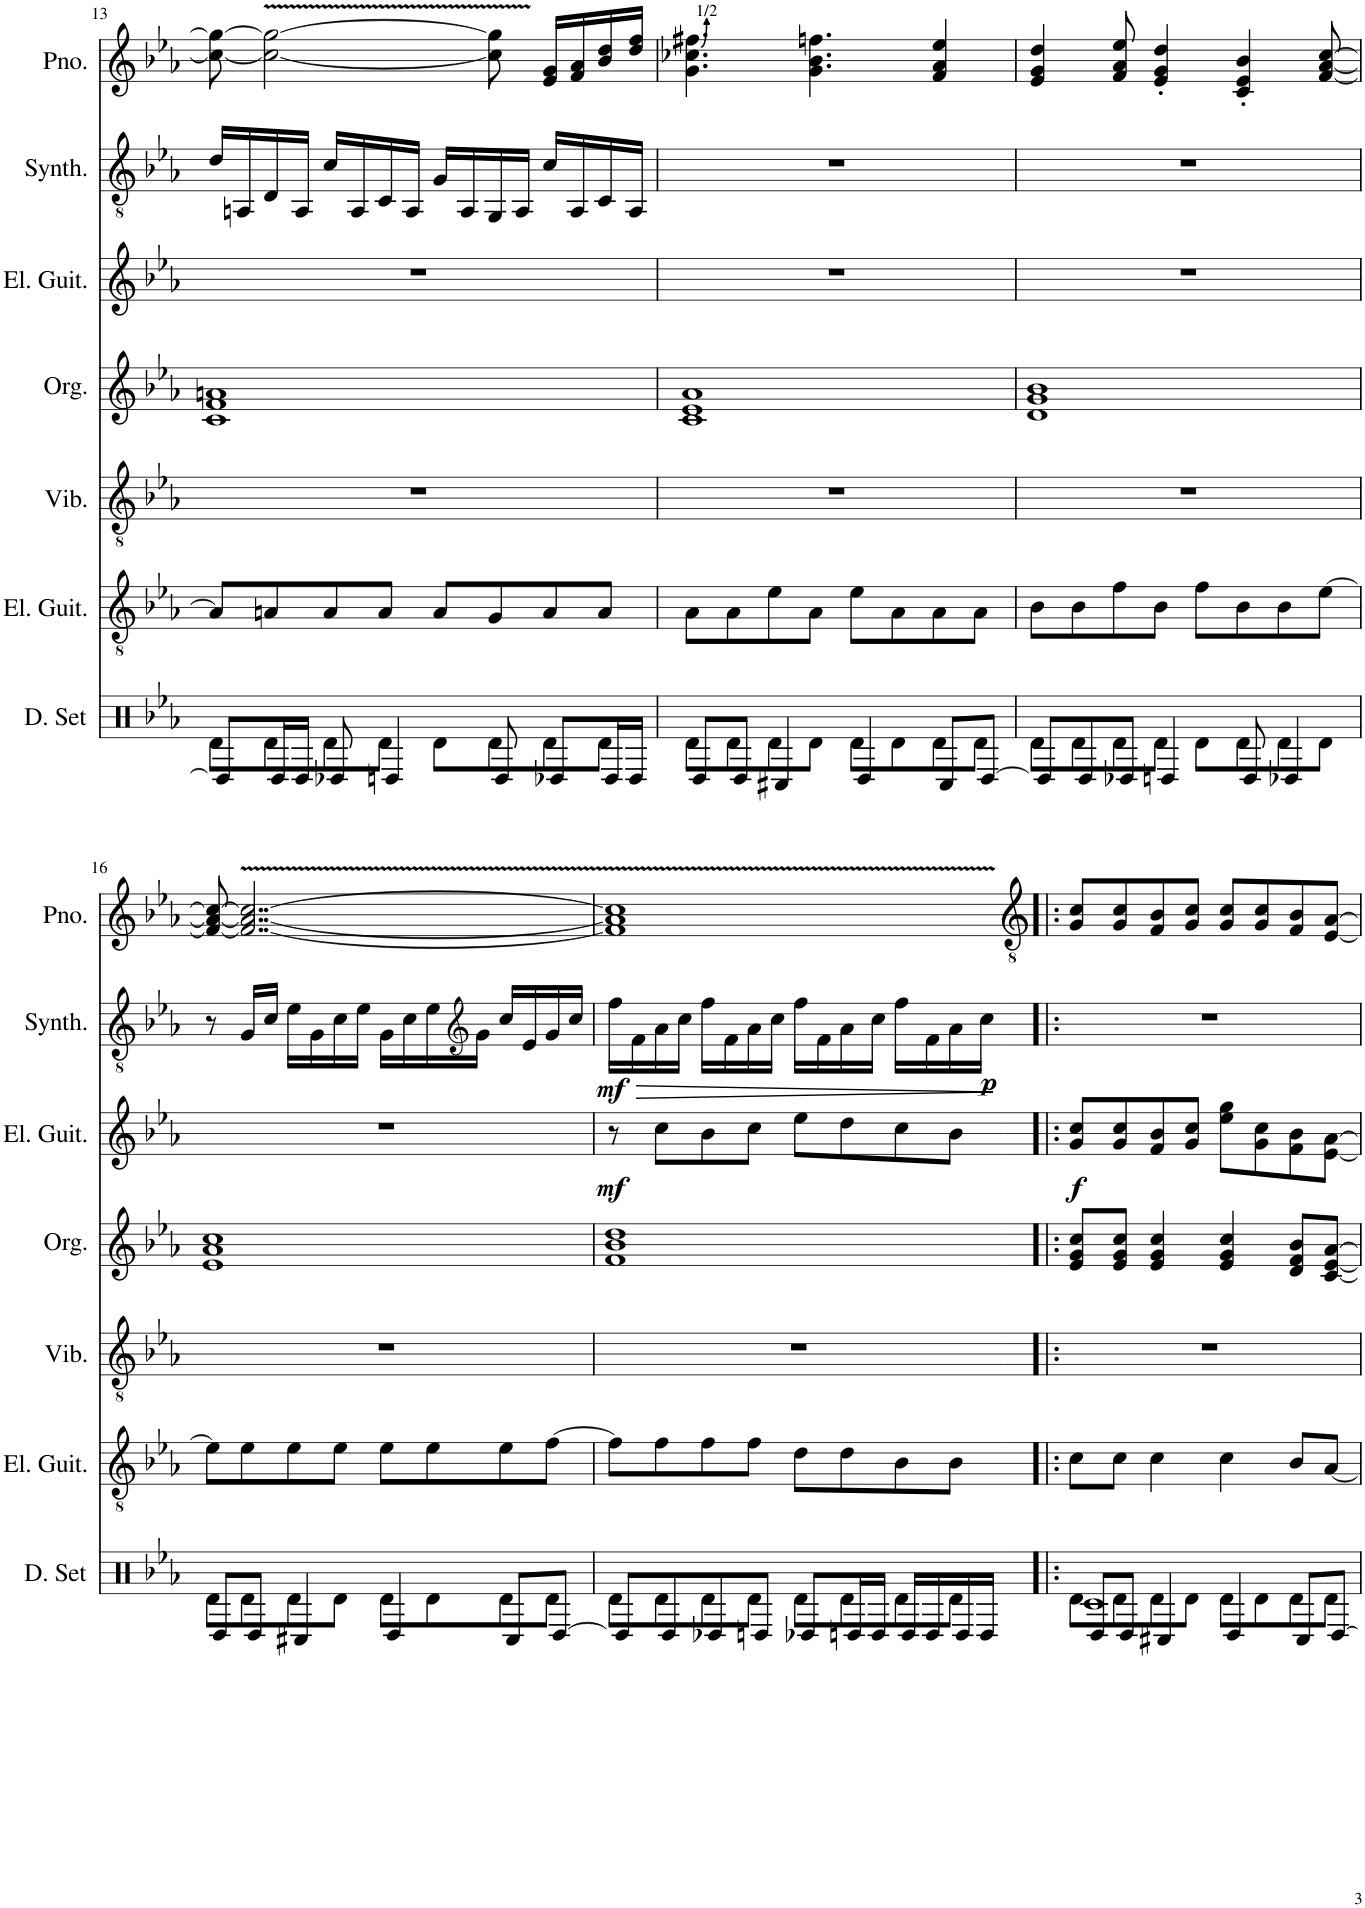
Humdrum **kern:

**kern	**kern	**kern	**kern	**kern	**dynam	**kern	**dynam	**kern
*part7	*part6	*part5	*part4	*part3	*part3	*part2	*part2	*part1
*staff7	*staff6	*staff5	*staff4	*staff3	*staff3	*staff2	*staff2	*staff1
*I"ドラムセット	*I"エレキギター	*I"ビブラフォン	*I"オルガン	*I"エレキギター	*	*I"矩形波	*	*I"Piano
*	*	*	*	*	*	*	*	*I'Pno.
!!LO:PB:g=z
*clefX	*clefGv2	*clefGv2	*clefG2	*clefG2	*	*clefGv2	*	*clefG2
*k[b-e-a-]	*k[b-e-a-]	*k[b-e-a-]	*k[b-e-a-]	*k[b-e-a-]	*	*k[b-e-a-]	*	*k[b-e-a-]
*M4/4	*M4/4	*M4/4	*M4/4	*M4/4	*	*M4/4	*	*M4/4
=13	=13	=13	=13	=13	=13	=13	=13	=13
*^	*	*	*	*	*	*	*	*
8D/L]	8d\L	8A/L]	1r	1c 1f 1an	1r	.	16d/LL	.	8cc\_ 8gg\_
.	.	.	.	.	.	.	16AAn/	.	.
16D/L	8d\	8An/	.	.	.	.	16D/	.	2cc\_ 2gg\_
16D/JJ	.	.	.	.	.	.	16AA/JJ	.	.
8D-X/	8d\	8A/	.	.	.	.	16c/LL	.	.
.	.	.	.	.	.	.	16AA/	.	.
4Dn/	8d\J	8A/J	.	.	.	.	16C/	.	.
.	.	.	.	.	.	.	16AA/JJ	.	.
.	8d\L	8A/L	.	.	.	.	16G/LL	.	.
.	.	.	.	.	.	.	16AA/	.	.
8D/	8d\	8G/	.	.	.	.	16GG/	.	8cc\] 8gg\]
.	.	.	.	.	.	.	16AA/JJ	.	.
8D-X/L	8d\	8A/	.	.	.	.	16c/LL	.	16e-/ 16g/LL
.	.	.	.	.	.	.	16AA/	.	16f/ 16a-/
16D/L	8d\J	8A/J	.	.	.	.	16C/	.	16b-/ 16dd/
16D/JJ	.	.	.	.	.	.	16AA/JJ	.	16dd/ 16ff/JJ
=14	=14	=14	=14	=14	=14	=14	=14	=14	=14
8D/L	8d\L	8A-\L	1r	1c 1e- 1a-	1r	.	1r	.	4.g\ 4.cc-X\ 4.ff#X\
8D/J	8d\	8A-\	.	.	.	.	.	.	.
4C#X/	8d\	8e-\	.	.	.	.	.	.	.
.	8d\J	8A-\J	.	.	.	.	.	.	4.g\ 4.b-\ 4.ffn\
4D/	8d\L	8e-\L	.	.	.	.	.	.	.
.	8d\	8A-\	.	.	.	.	.	.	.
8C/L	8d\	8A-\	.	.	.	.	.	.	4f/ 4a-/ 4ee-/
[8D/J	8d\J	8A-\J	.	.	.	.	.	.	.
=15	=15	=15	=15	=15	=15	=15	=15	=15	=15
8D/L]	8d\L	8B-\L	1r	1d 1g 1b-	1r	.	1r	.	4e-/ 4g/ 4dd/
8D/	8d\	8B-\	.	.	.	.	.	.	.
8D-X/J	8d\	8f\	.	.	.	.	.	.	8f/ 8a-/ 8ee-/
4Dn/	8d\J	8B-\J	.	.	.	.	.	.	4e-/' 4g/' 4dd/'
.	8d\L	8f\L	.	.	.	.	.	.	.
8D/	8d\	8B-\	.	.	.	.	.	.	4c/' 4e-/' 4b-/'
4D-X/	8d\	8B-\	.	.	.	.	.	.	.
.	8d\J	[8e-\J	.	.	.	.	.	.	[8f/ [8a-/ [8cc/
!!LO:LB:g=z
=16	=16	=16	=16	=16	=16	=16	=16	=16	=16
8D/L	8d\L	8e-\L]	1r	1e- 1a- 1cc	1r	.	8r	.	8f/_ 8a-/_ 8cc/_
8D/J	8d\	8e-\	.	.	.	.	16G/LL	.	2..f/_ 2..a-/_ 2..cc/_
.	.	.	.	.	.	.	16c/JJ	.	.
4C#X/	8d\	8e-\	.	.	.	.	16e-\LL	.	.
.	.	.	.	.	.	.	16G\	.	.
.	8d\J	8e-\J	.	.	.	.	16c\	.	.
.	.	.	.	.	.	.	16e-\JJ	.	.
4D/	8d\L	8e-\L	.	.	.	.	16G\LL	.	.
.	.	.	.	.	.	.	16c\	.	.
.	8d\	8e-\	.	.	.	.	16e-\	.	.
*	*	*	*	*	*	*	*clefG2	*	*
.	.	.	.	.	.	.	16g\JJ	.	.
8C/L	8d\	8e-\	.	.	.	.	16cc/LL	.	.
.	.	.	.	.	.	.	16e-/	.	.
[8D/J	8d\J	[8f\J	.	.	.	.	16g/	.	.
.	.	.	.	.	.	.	16cc/JJ	.	.
=17	=17	=17	=17	=17	=17	=17	=17	=17	=17
!	!	!	!	!	!	!LO:DY:b	!	!LO:HP:b	!
!	!	!	!	!	!	!	!	!LO:DY:n=1:b	!
8D/L]	8d\L	8f\L]	1r	1f 1b- 1dd	8r	mf	16ff\LL	> mf	1f] 1a-] 1cc]
.	.	.	.	.	.	.	16f\	.	.
8D/	8d\	8f\	.	.	8cc\L	.	16a-\	.	.
.	.	.	.	.	.	.	16cc\JJ	.	.
8D-X/	8d\	8f\	.	.	8b-\	.	16ff\LL	.	.
.	.	.	.	.	.	.	16f\	.	.
8Dn/J	8d\J	8f\J	.	.	8cc\J	.	16a-\	.	.
.	.	.	.	.	.	.	16cc\JJ	.	.
8D-X/L	8d\L	8d\L	.	.	8ee-\L	.	16ff\LL	.	.
.	.	.	.	.	.	.	16f\	.	.
16Dn/L	8d\	8d\	.	.	8dd\	.	16a-\	.	.
16D/JJ	.	.	.	.	.	.	16cc\JJ	.	.
16D/LL	8d\	8B-\	.	.	8cc\	.	16ff\LL	.	.
16D/	.	.	.	.	.	.	16f\	.	.
16D/	8d\J	8B-\J	.	.	8b-\J	.	16a-\	.	.
!	!	!	!	!	!	!	!	!LO:DY:n=2:b	!
16D/JJ	.	.	.	.	.	.	16cc\JJ	p	.
*v	*v	*	*	*	*	*	*	*	*
.	.	.	.	.	.	.	]	.
=18!|:	=18!|:	=18!|:	=18!|:	=18!|:	=18!|:	=18!|:	=18!|:	=18!|:
*^	*	*	*	*	*	*	*	*
*	*^	*	*	*	*	*	*	*	*
!	!	!	!	!	!	!	!LO:DY:b	!	!	!
8D/L	8d\L	1c	8c\L	1r	8e-/ 8g/ 8cc/L	8g/ 8cc/L	f	1r	.	8G/ 8c/L
8D/J	8d\	.	8c\J	.	8e-/ 8g/ 8cc/J	8g/ 8cc/	.	.	.	8G/ 8c/
4C#X/	8d\	.	4c\	.	4e-/ 4g/ 4cc/	8f/ 8b-/	.	.	.	8F/ 8B-/
.	8d\J	.	.	.	.	8g/ 8cc/J	.	.	.	8G/ 8c/J
4D/	8d\L	.	4c\	.	4e-/ 4g/ 4cc/	8ee-\ 8gg\L	.	.	.	8G/ 8c/L
.	8d\	.	.	.	.	8g\ 8cc\	.	.	.	8G/ 8c/
8C/L	8d\	.	8B-/L	.	8d/ 8f/ 8b-/L	8f\ 8b-\	.	.	.	8F/ 8B-/
[8D/J	8d\J	.	[8A-/J	.	[8c/ [8e-/ [8a-/J	[8e-\ [8a-\J	.	.	.	[8E-/ [8A-/J
*v	*v	*v	*	*	*	*	*	*	*	*
=	=	=	=	=	=	=	=	=
*-	*-	*-	*-	*-	*-	*-	*-	*-
